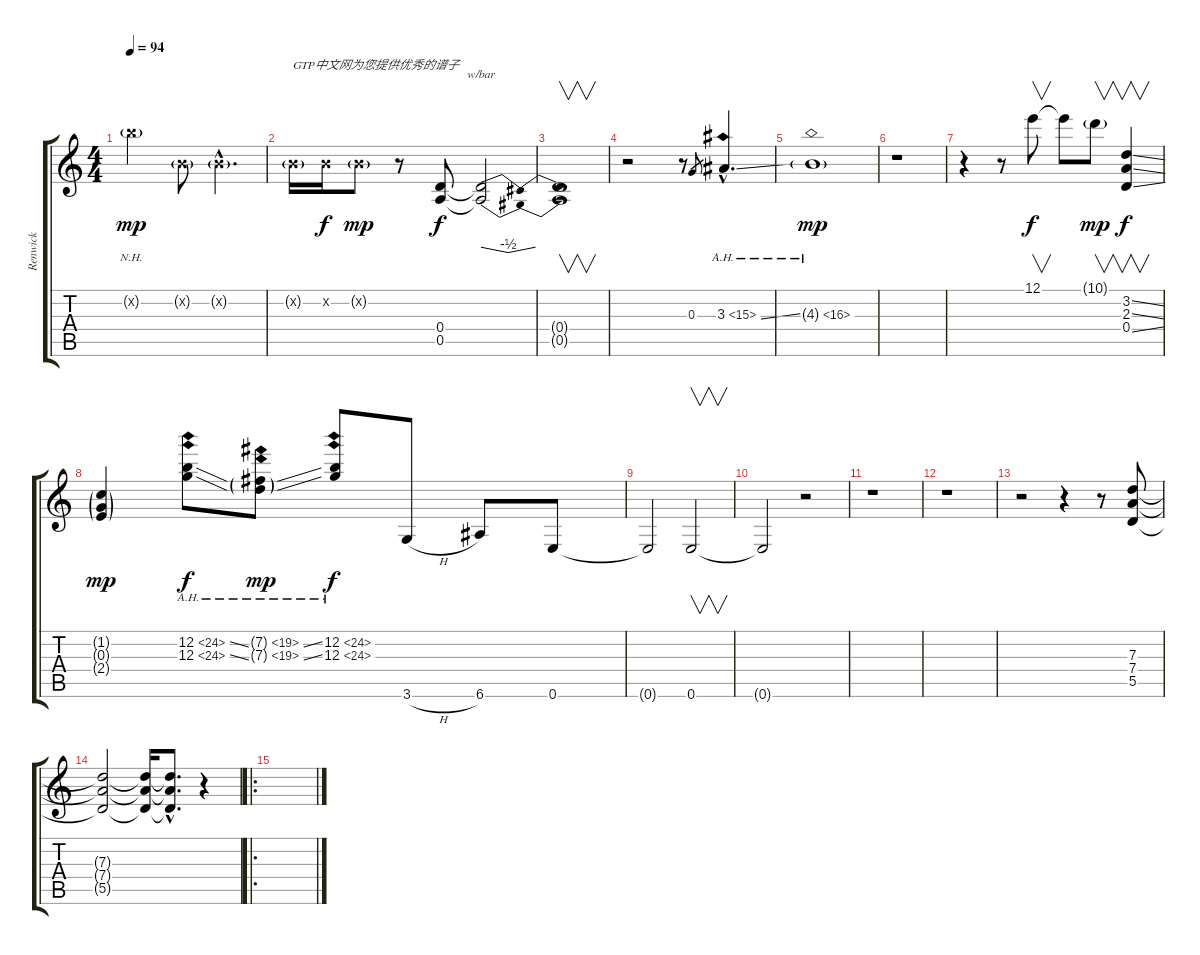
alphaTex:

\track ("Renwick" "Renwick") {instrument distortionguitar}
\staff {score tabs}
\tuning (E4 B3 G3 D3 A2 E2) {hide}
\ts (4 4)
\tempo 94
\clef g2
\ks c
0.2{nh g x}.2{dy mp instrument distortionguitar} 0.2{g x}.8 0.2{g hac x}.4{d} |
0.2{g x}.16{txt "GTP中文网为您提供优秀的谱子"} 0.2{x}.16{dy f} 0.2{g x}.8{dy mp} r.8 (0.4 0.5).8{dy f} (0.4{t} 0.5{t}).2{tbe (dip default 0 0 30 -2 60 0)} |
(0.4{t} 0.5{t}).1{v} |
r.2 r.8 0.3.8{gr} 3.3{ah 12 ss hac}.4{d} |
4.3{ah 12 g}.1{dy mp} |
r.1 |
r.4 r.8 12.1.8{v dy f} 12.1{t}.8 10.1{g}.8{v dy mp} (3.2{ss} 2.3{ss} 0.4{ss}).4{v dy f} |
(1.2{g} 0.3{g} 2.4{g}).4{dy mp} (12.2{ah 12 ss} 12.3{ah 12 ss}).8{dy f} (7.2{ah 12 ss g} 7.3{ah 12 ss g}).8{dy mp} (12.2{ah 12} 12.3{ah 12}).8{dy f} 3.6{h}.8 6.6.8 0.6.8 |
0.6{t}.2 0.6.2{v} |
0.6{t}.2 r.2 |
r.1 |
r.1 |
r.2 r.4 r.8 (7.3 7.4 5.5).8 |
(7.3{t} 7.4{t} 5.5{t}).2 (7.3{t} 7.4{t} 5.5{t}).16 (7.3{hac t} 7.4{hac t} 5.5{hac t}).8{d} r.4 |
\ro
